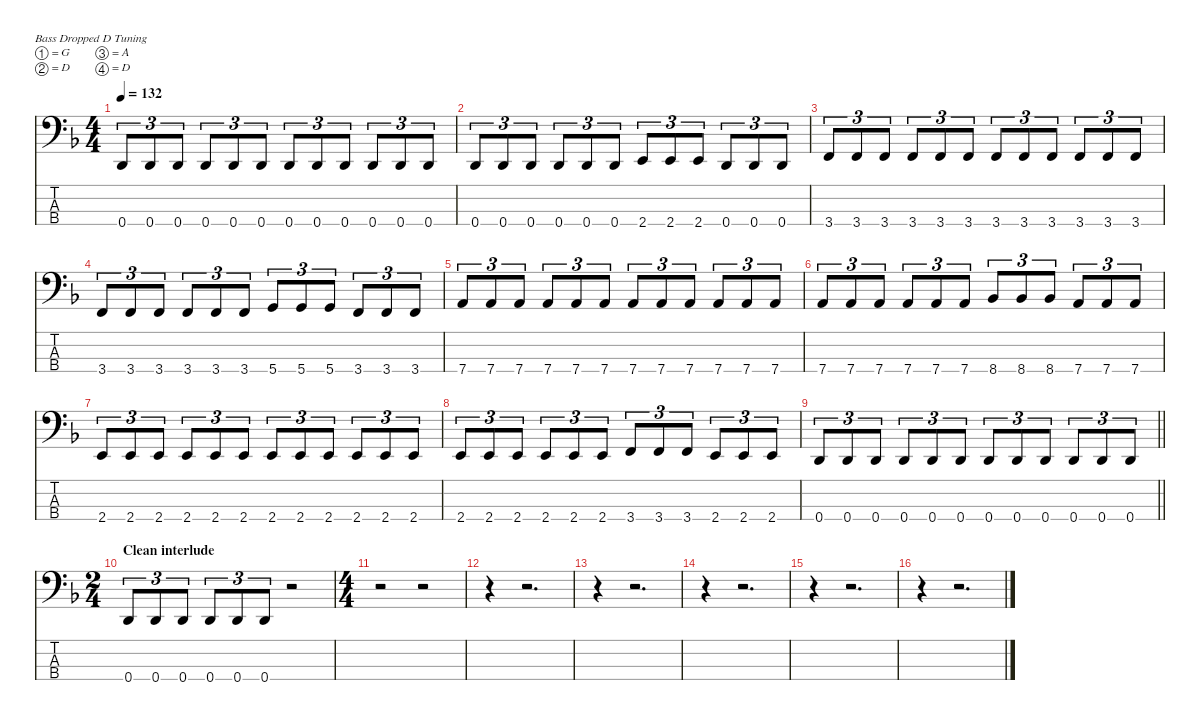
\defaultSystemsLayout 4
\hideDynamics
\bracketExtendMode nobrackets
\singleTrackTrackNamePolicy hidden
\multiTrackTrackNamePolicy hidden
\firstSystemTrackNameMode fullname
\firstSystemTrackNameOrientation horizontal
\otherSystemsTrackNameOrientation horizontal
\track ("Bass" "el.bs.") {instrument electricbassfinger}
\staff {score tabs}
\tuning (G2 D2 A1 D1)
\ts (4 4)
\tempo 132
\clef f4
\ks dminor
0.4{acc forcenatural}.8{tu (3 2) dy f beam Up} 0.4{acc forcenatural}.8{tu (3 2) beam Up} 0.4{acc forcenatural}.8{tu (3 2) beam Up} 0.4{acc forcenatural}.8{tu (3 2) beam Up} 0.4{acc forcenatural}.8{tu (3 2) beam Up} 0.4{acc forcenatural}.8{tu (3 2) beam Up} 0.4{acc forcenatural}.8{tu (3 2) beam Up} 0.4{acc forcenatural}.8{tu (3 2) beam Up} 0.4{acc forcenatural}.8{tu (3 2) beam Up} 0.4{acc forcenatural}.8{tu (3 2) beam Up} 0.4{acc forcenatural}.8{tu (3 2) beam Up} 0.4{acc forcenatural}.8{tu (3 2) beam Up} |
0.4{acc forcenatural}.8{tu (3 2) beam Up} 0.4{acc forcenatural}.8{tu (3 2) beam Up} 0.4{acc forcenatural}.8{tu (3 2) beam Up} 0.4{acc forcenatural}.8{tu (3 2) beam Up} 0.4{acc forcenatural}.8{tu (3 2) beam Up} 0.4{acc forcenatural}.8{tu (3 2) beam Up} 2.4{acc forcenatural}.8{tu (3 2) beam Up} 2.4{acc forcenatural}.8{tu (3 2) beam Up} 2.4{acc forcenatural}.8{tu (3 2) beam Up} 0.4{acc forcenatural}.8{tu (3 2) beam Up} 0.4{acc forcenatural}.8{tu (3 2) beam Up} 0.4{acc forcenatural}.8{tu (3 2) beam Up} |
3.4{acc forcenatural}.8{tu (3 2) beam Up} 3.4{acc forcenatural}.8{tu (3 2) beam Up} 3.4{acc forcenatural}.8{tu (3 2) beam Up} 3.4{acc forcenatural}.8{tu (3 2) beam Up} 3.4{acc forcenatural}.8{tu (3 2) beam Up} 3.4{acc forcenatural}.8{tu (3 2) beam Up} 3.4{acc forcenatural}.8{tu (3 2) beam Up} 3.4{acc forcenatural}.8{tu (3 2) beam Up} 3.4{acc forcenatural}.8{tu (3 2) beam Up} 3.4{acc forcenatural}.8{tu (3 2) beam Up} 3.4{acc forcenatural}.8{tu (3 2) beam Up} 3.4{acc forcenatural}.8{tu (3 2) beam Up} |
3.4{acc forcenatural}.8{tu (3 2) beam Up} 3.4{acc forcenatural}.8{tu (3 2) beam Up} 3.4{acc forcenatural}.8{tu (3 2) beam Up} 3.4{acc forcenatural}.8{tu (3 2) beam Up} 3.4{acc forcenatural}.8{tu (3 2) beam Up} 3.4{acc forcenatural}.8{tu (3 2) beam Up} 5.4{acc forcenatural}.8{tu (3 2) beam Up} 5.4{acc forcenatural}.8{tu (3 2) beam Up} 5.4{acc forcenatural}.8{tu (3 2) beam Up} 3.4{acc forcenatural}.8{tu (3 2) beam Up} 3.4{acc forcenatural}.8{tu (3 2) beam Up} 3.4{acc forcenatural}.8{tu (3 2) beam Up} |
7.4{acc forcenatural}.8{tu (3 2) beam Up} 7.4{acc forcenatural}.8{tu (3 2) beam Up} 7.4{acc forcenatural}.8{tu (3 2) beam Up} 7.4{acc forcenatural}.8{tu (3 2) beam Up} 7.4{acc forcenatural}.8{tu (3 2) beam Up} 7.4{acc forcenatural}.8{tu (3 2) beam Up} 7.4{acc forcenatural}.8{tu (3 2) beam Up} 7.4{acc forcenatural}.8{tu (3 2) beam Up} 7.4{acc forcenatural}.8{tu (3 2) beam Up} 7.4{acc forcenatural}.8{tu (3 2) beam Up} 7.4{acc forcenatural}.8{tu (3 2) beam Up} 7.4{acc forcenatural}.8{tu (3 2) beam Up} |
7.4{acc forcenatural}.8{tu (3 2) beam Up} 7.4{acc forcenatural}.8{tu (3 2) beam Up} 7.4{acc forcenatural}.8{tu (3 2) beam Up} 7.4{acc forcenatural}.8{tu (3 2) beam Up} 7.4{acc forcenatural}.8{tu (3 2) beam Up} 7.4{acc forcenatural}.8{tu (3 2) beam Up} 8.4{acc b}.8{tu (3 2) beam Up} 8.4{acc b}.8{tu (3 2) beam Up} 8.4{acc b}.8{tu (3 2) beam Up} 7.4{acc forcenatural}.8{tu (3 2) beam Up} 7.4{acc forcenatural}.8{tu (3 2) beam Up} 7.4{acc forcenatural}.8{tu (3 2) beam Up} |
2.4{acc forcenatural}.8{tu (3 2) beam Up} 2.4{acc forcenatural}.8{tu (3 2) beam Up} 2.4{acc forcenatural}.8{tu (3 2) beam Up} 2.4{acc forcenatural}.8{tu (3 2) beam Up} 2.4{acc forcenatural}.8{tu (3 2) beam Up} 2.4{acc forcenatural}.8{tu (3 2) beam Up} 2.4{acc forcenatural}.8{tu (3 2) beam Up} 2.4{acc forcenatural}.8{tu (3 2) beam Up} 2.4{acc forcenatural}.8{tu (3 2) beam Up} 2.4{acc forcenatural}.8{tu (3 2) beam Up} 2.4{acc forcenatural}.8{tu (3 2) beam Up} 2.4{acc forcenatural}.8{tu (3 2) beam Up} |
2.4{acc forcenatural}.8{tu (3 2) beam Up} 2.4{acc forcenatural}.8{tu (3 2) beam Up} 2.4{acc forcenatural}.8{tu (3 2) beam Up} 2.4{acc forcenatural}.8{tu (3 2) beam Up} 2.4{acc forcenatural}.8{tu (3 2) beam Up} 2.4{acc forcenatural}.8{tu (3 2) beam Up} 3.4{acc forcenatural}.8{tu (3 2) beam Up} 3.4{acc forcenatural}.8{tu (3 2) beam Up} 3.4{acc forcenatural}.8{tu (3 2) beam Up} 2.4{acc forcenatural}.8{tu (3 2) beam Up} 2.4{acc forcenatural}.8{tu (3 2) beam Up} 2.4{acc forcenatural}.8{tu (3 2) beam Up} |
\barLineRight lightlight
0.4{acc forcenatural}.8{tu (3 2) beam Up} 0.4{acc forcenatural}.8{tu (3 2) beam Up} 0.4{acc forcenatural}.8{tu (3 2) beam Up} 0.4{acc forcenatural}.8{tu (3 2) beam Up} 0.4{acc forcenatural}.8{tu (3 2) beam Up} 0.4{acc forcenatural}.8{tu (3 2) beam Up} 0.4{acc forcenatural}.8{tu (3 2) beam Up} 0.4{acc forcenatural}.8{tu (3 2) beam Up} 0.4{acc forcenatural}.8{tu (3 2) beam Up} 0.4{acc forcenatural}.8{tu (3 2) beam Up} 0.4{acc forcenatural}.8{tu (3 2) beam Up} 0.4{acc forcenatural}.8{tu (3 2) beam Up} |
\ts (2 4)
\beaming (8 2 2)
\section ("" "Clean interlude")
0.4{acc forcenatural}.8{tu (3 2) beam Up} 0.4{acc forcenatural}.8{tu (3 2) beam Up} 0.4{acc forcenatural}.8{tu (3 2) beam Up} 0.4{acc forcenatural}.8{tu (3 2) beam Up} 0.4{acc forcenatural}.8{tu (3 2) beam Up} 0.4{acc forcenatural}.8{tu (3 2) beam Up} r.2{beam Up} |
\ts (4 4)
\beaming (8 2 2 2 2)
r.2{beam Down} r.2{beam Down} |
r.4{beam Down} r.2{d beam Down} |
r.4{beam Down} r.2{d beam Down} |
r.4{beam Down} r.2{d beam Down} |
r.4{beam Down} r.2{d beam Down} |
r.4{beam Down} r.2{d beam Down}
